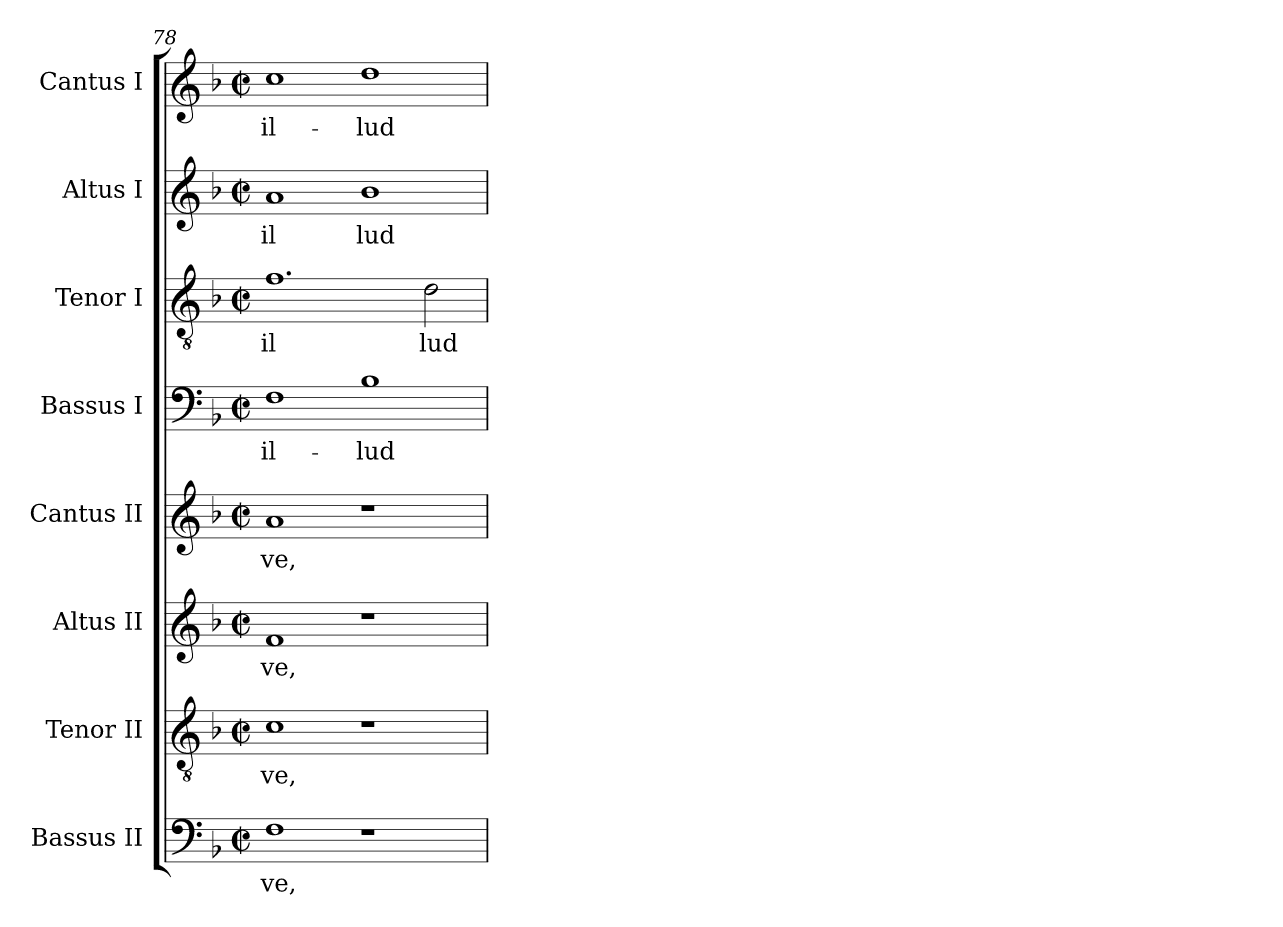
**kern	**text	**kern	**text	**kern	**text	**kern	**text	**kern	**text	**kern	**text	**kern	**text	**kern	**text
*part8	*part8	*part7	*part7	*part6	*part6	*part5	*part5	*part4	*part4	*part3	*part3	*part2	*part2	*part1	*part1
*staff8	*staff8	*staff7	*staff7	*staff6	*staff6	*staff5	*staff5	*staff4	*staff4	*staff3	*staff3	*staff2	*staff2	*staff1	*staff1
*I"Bassus II	*	*I"Tenor II	*	*I"Altus II	*	*I"Cantus II	*	*I"Bassus I	*	*I"Tenor I	*	*I"Altus I	*	*I"Cantus I	*
*clefF4	*	*clefGv2	*	*clefG2	*	*clefG2	*	*clefF4	*	*clefGv2	*	*clefG2	*	*clefG2	*
*k[b-]	*	*k[b-]	*	*k[b-]	*	*k[b-]	*	*k[b-]	*	*k[b-]	*	*k[b-]	*	*k[b-]	*
*F:	*	*F:	*	*F:	*	*F:	*	*F:	*	*F:	*	*F:	*	*F:	*
*M2/2	*	*M2/2	*	*M2/2	*	*M2/2	*	*M2/2	*	*M2/2	*	*M2/2	*	*M2/2	*
*met(c|)	*	*met(c|)	*	*met(c|)	*	*met(c|)	*	*met(c|)	*	*met(c|)	*	*met(c|)	*	*met(c|)	*
=78	=78	=78	=78	=78	=78	=78	=78	=78	=78	=78	=78	=78	=78	=78	=78
!	!LO:LY:b:cj	!	!LO:LY:b:cj	!	!LO:LY:b:cj	!	!LO:LY:b:cj	!	!LO:LY:b:cj	!	!LO:LY:b:cj	!	!LO:LY:b:cj	!	!LO:LY:b:cj
1F	ve,	1c	-ve,	1f	ve,	1a	ve,	1F	il-	1.f	il	1a	il	1cc	il-
!	!	!	!	!	!	!	!	!	!LO:LY:b:cj	!	!	!	!LO:LY:b:cj	!	!LO:LY:b:cj
1r	.	1r	.	1r	.	1r	.	1B-	-lud	.	.	1b-	lud	1dd	-lud
!	!	!	!	!	!	!	!	!	!	!	!LO:LY:b:cj	!	!	!	!
.	.	.	.	.	.	.	.	.	.	2d\	lud	.	.	.	.
=	=	=	=	=	=	=	=	=	=	=	=	=	=	=	=
*-	*-	*-	*-	*-	*-	*-	*-	*-	*-	*-	*-	*-	*-	*-	*-
